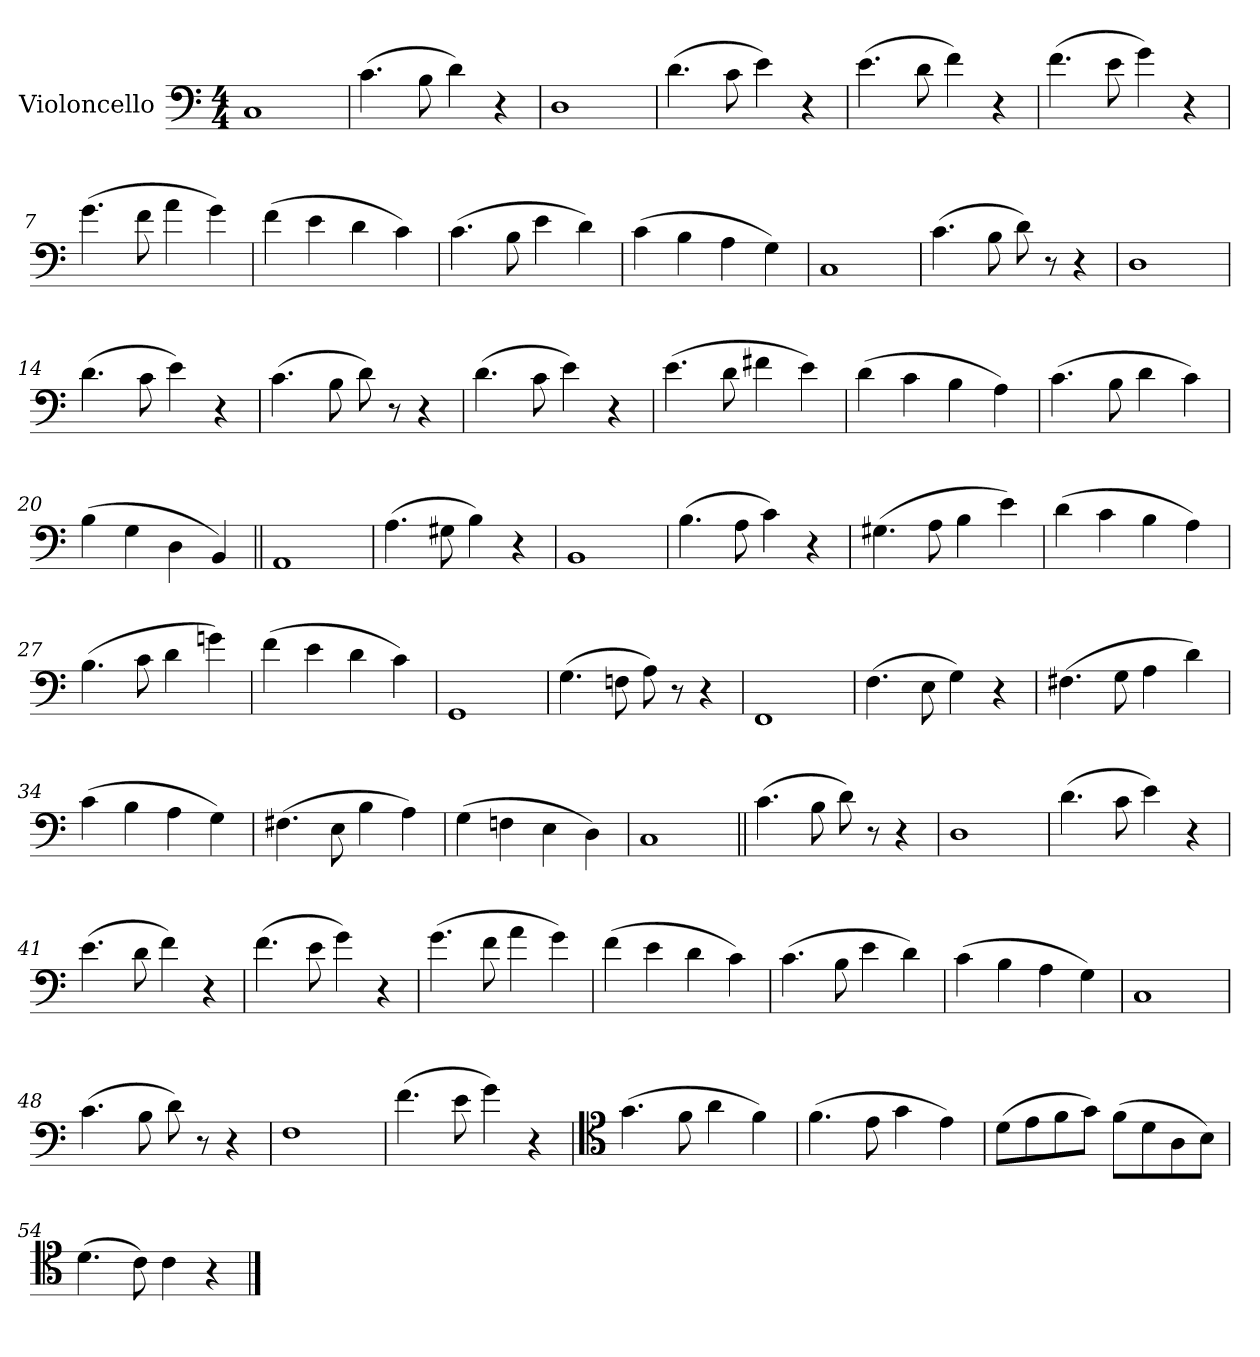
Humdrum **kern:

**kern
*part1
*staff1
*I"Violoncello
*I'Vc.
*clefF4
*k[]
*M4/4
*MM80
=1
1C
=2
(4.c\
8B\
4d\)
4r
=3
1D
=4
(4.d\
8c\
4e\)
4r
=5
(4.e\
8d\
4f\)
4r
=6
(4.f\
8e\
4g\)
4r
=7
(4.g\
8f\
4a\
4g\)
=8
(4f\
4e\
4d\
4c\)
!!LO:LB:g=z
=9
(4.c\
8B\
4e\
4d\)
=10
(4c\
4B\
4A\
4G\)
=11
1C
!!LO:LB:g=z
=12
(4.c\
8B\
8d\)
8r
4r
=13
1D
=14
(4.d\
8c\
4e\)
4r
=15
(4.c\
8B\
8d\)
8r
4r
=16
(4.d\
8c\
4e\)
4r
=17
(4.e\
8d\
4f#X\
4e\)
=18
(4d\
4c\
4B\
4A\)
=19
(4.c\
8B\
4d\
4c\)
!!LO:LB:g=z
=20
(4B\
4G\
4D\
4BB/)
=21||
1AA
=22
(4.A\
8G#X\
4B\)
4r
!!LO:LB:g=z
=23
1BB
=24
(4.B\
8A\
4c\)
4r
=25
(4.G#X\
8A\
4B\
4e\)
=26
(4d\
4c\
4B\
4A\)
=27
(4.B\
8c\
4d\
4gn\)
=28
(4f\
4e\
4d\
4c\)
=29
1GG
=30
(4.G\
8Fn\
8A\)
8r
4r
=31
1FF
!!LO:LB:g=z
=32
(4.F\
8E\
4G\)
4r
=33
(4.F#X\
8G\
4A\
4d\)
!!LO:LB:g=z
=34
(4c\
4B\
4A\
4G\)
=35
(4.F#X\
8E\
4B\
4A\)
=36
(4G\
4Fn\
4E\
4D\)
=37
1C
=38||
(4.c\
8B\
8d\)
8r
4r
=39
1D
=40
(4.d\
8c\
4e\)
4r
=41
(4.e\
8d\
4f\)
4r
=42
(4.f\
8e\
4g\)
4r
!!LO:LB:g=z
=43
(4.g\
8f\
4a\
4g\)
=44
(4f\
4e\
4d\
4c\)
!!LO:LB:g=z
=45
(4.c\
8B\
4e\
4d\)
=46
(4c\
4B\
4A\
4G\)
=47
1C
=48
(4.c\
8B\
8d\)
8r
4r
=49
1F
=50
(4.f\
8e\
4g\)
4r
=51
*clefC4
(4.g\
8f\
4a\
4f\)
=52
(4.f\
8e\
4g\
4e\)
!!LO:LB:g=z
=53
(8d\L
8e\
8f\
8g\J)
(8f\L
8d\
8A\
8B\J)
=54
(4.d\
8c\)
4c\
4r
==
*-
